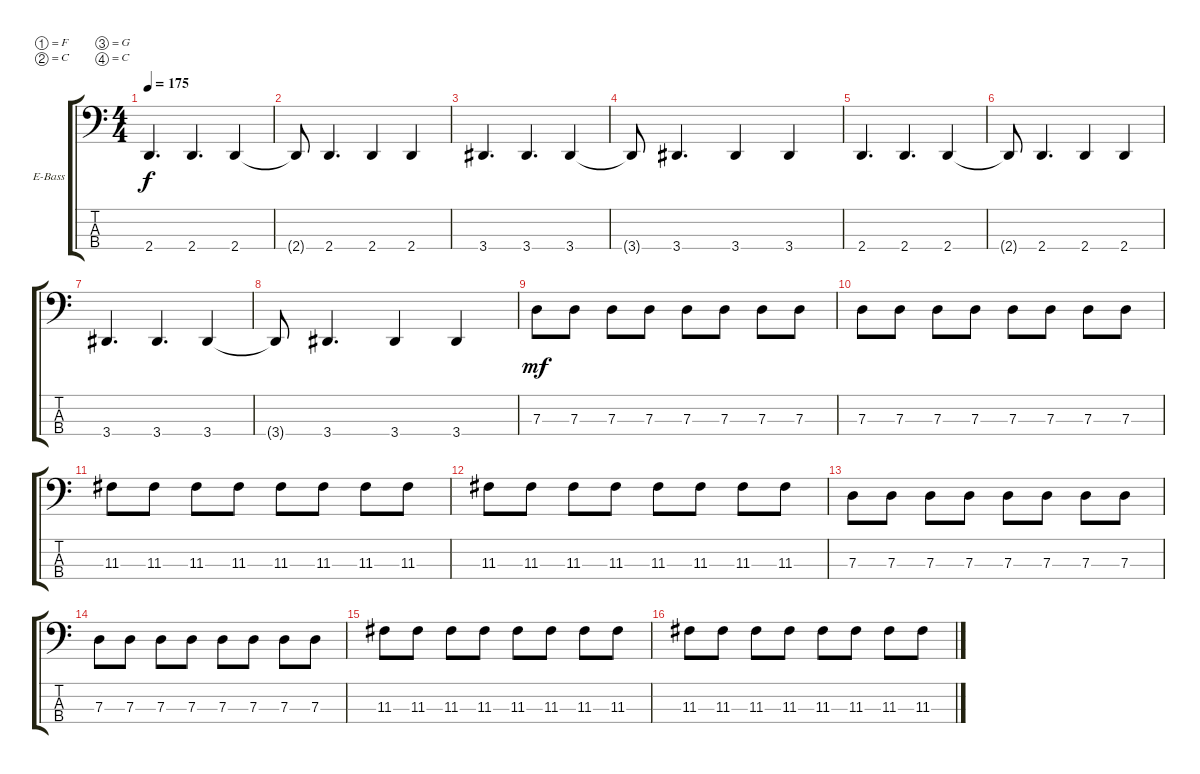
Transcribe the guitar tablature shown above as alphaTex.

\defaultSystemsLayout 4
\bracketExtendMode groupsimilarinstruments
\firstSystemTrackNameOrientation horizontal
\otherSystemsTrackNameOrientation horizontal
\track ("Electric Bass" "E-Bass") {instrument electricbassfinger}
\staff {score tabs}
\tuning (F2 C2 G1 C1)
\ts (4 4)
\tempo 175
\clef f4
\ks c
2.4.4{d dy f} 2.4.4{d} 2.4.4 |
2.4{t}.8 2.4.4{d} 2.4.4 2.4.4 |
3.4.4{d} 3.4.4{d} 3.4.4 |
3.4{t}.8 3.4.4{d} 3.4.4 3.4.4 |
2.4.4{d} 2.4.4{d} 2.4.4 |
2.4{t}.8 2.4.4{d} 2.4.4 2.4.4 |
3.4.4{d} 3.4.4{d} 3.4.4 |
3.4{t}.8 3.4.4{d} 3.4.4 3.4.4 |
7.3.8{dy mf} 7.3.8 7.3.8 7.3.8 7.3.8 7.3.8 7.3.8 7.3.8 |
7.3.8 7.3.8 7.3.8 7.3.8 7.3.8 7.3.8 7.3.8 7.3.8 |
11.3.8 11.3.8 11.3.8 11.3.8 11.3.8 11.3.8 11.3.8 11.3.8 |
11.3.8 11.3.8 11.3.8 11.3.8 11.3.8 11.3.8 11.3.8 11.3.8 |
7.3.8 7.3.8 7.3.8 7.3.8 7.3.8 7.3.8 7.3.8 7.3.8 |
7.3.8 7.3.8 7.3.8 7.3.8 7.3.8 7.3.8 7.3.8 7.3.8 |
11.3.8 11.3.8 11.3.8 11.3.8 11.3.8 11.3.8 11.3.8 11.3.8 |
11.3.8 11.3.8 11.3.8 11.3.8 11.3.8 11.3.8 11.3.8 11.3.8
